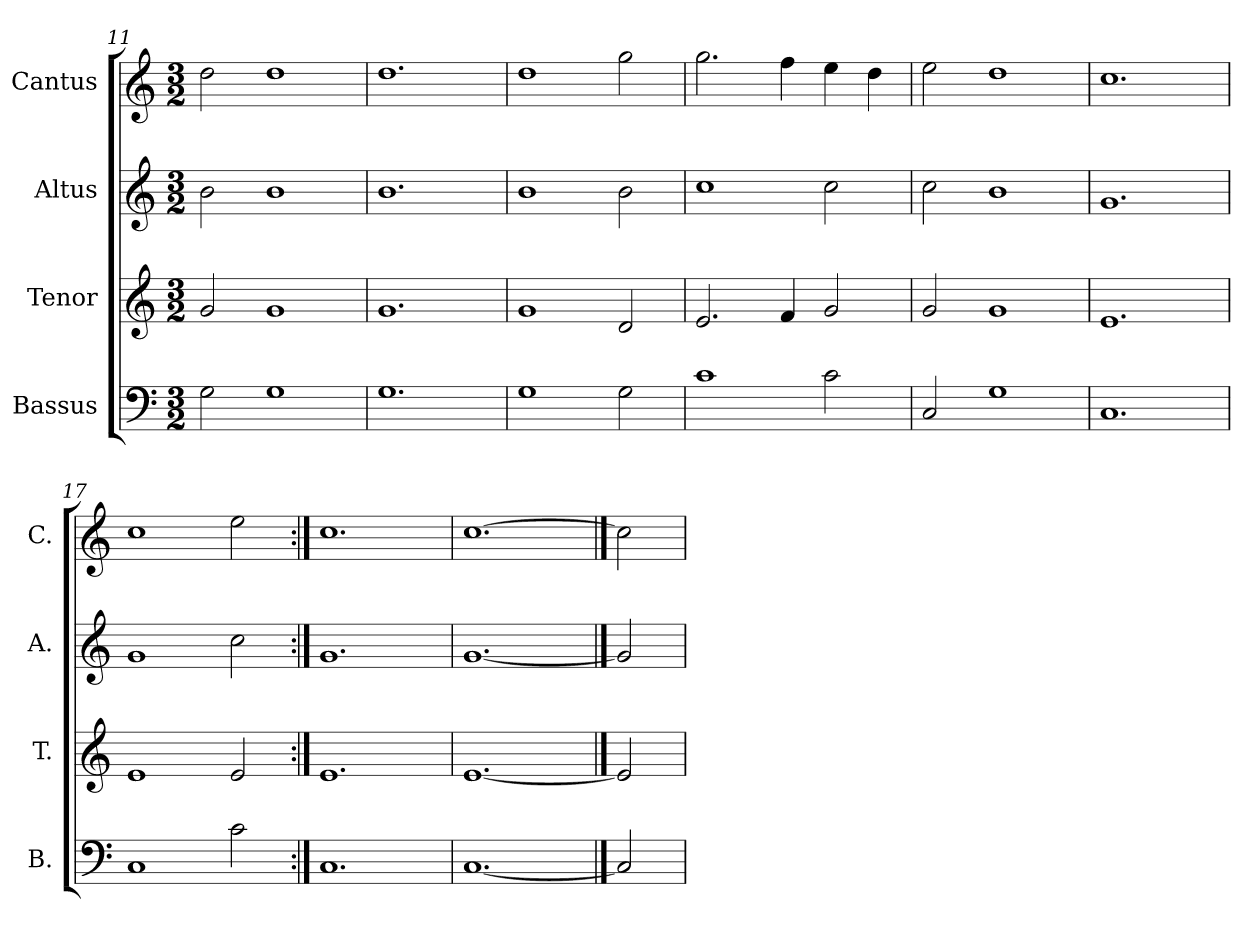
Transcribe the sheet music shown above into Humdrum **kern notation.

**kern	**kern	**kern	**kern
*part4	*part3	*part2	*part1
*staff4	*staff3	*staff2	*staff1
*I"Bassus	*I"Tenor	*I"Altus	*I"Cantus
*I'B.	*I'T.	*I'A.	*I'C.
*clefF4	*clefG2	*clefG2	*clefG2
*k[]	*k[]	*k[]	*k[]
*M3/2	*M3/2	*M3/2	*M3/2
=11	=11	=11	=11
2G\	2g/	2b\	2dd\
1G	1g	1b	1dd
=12	=12	=12	=12
1.G	1.g	1.b	1.dd
!!LO:LB:g=z
=13	=13	=13	=13
1G	1g	1b	1dd
2G\	2d/	2b\	2gg\
=14	=14	=14	=14
1c	2.e/	1cc	2.gg\
.	4f/	.	4ff\
2c\	2g/	2cc\	4ee\
.	.	.	4dd\
=15	=15	=15	=15
2C/	2g/	2cc\	2ee\
1G	1g	1b	1dd
!!LO:PB:g=z
=16	=16	=16	=16
1.C	1.e	1.g	1.cc
=17	=17	=17	=17
1C	1e	1g	1cc
2c\	2e/	2cc\	2ee\
=18:|!	=18:|!	=18:|!	=18:|!
1.C	1.e	1.g	1.cc
=19	=19	=19	=19
[1.C	[1.e	[1.g	[1.cc
==20	==20	==20	==20
2C]	2e]	2g]	2cc]
=	=	=	=
*-	*-	*-	*-
